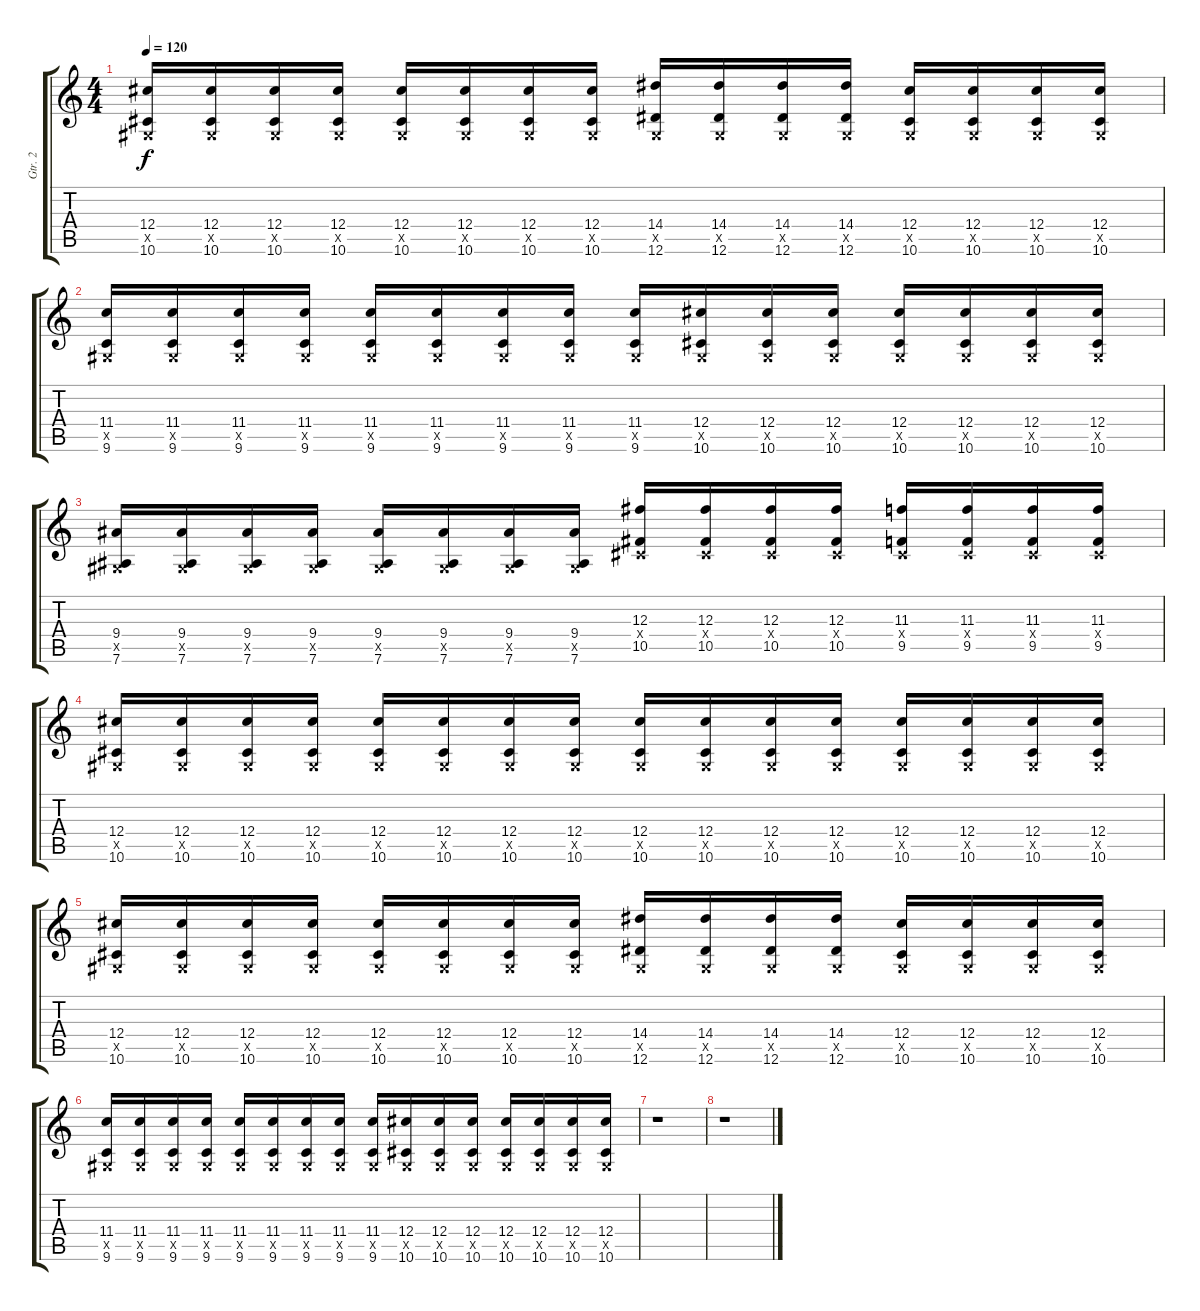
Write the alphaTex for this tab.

\track ("Gtr. 2" "Gtr. 2") {instrument distortionguitar}
\staff {score tabs}
\tuning (Eb4 Bb3 Gb3 Db3 Ab2 Eb2) {hide}
\ts (4 4)
\tempo 120
\clef g2
\ks c
(12.4 0.5{x} 10.6).16{dy f} (12.4 0.5{x} 10.6).16 (12.4 0.5{x} 10.6).16 (12.4 0.5{x} 10.6).16 (12.4 0.5{x} 10.6).16 (12.4 0.5{x} 10.6).16 (12.4 0.5{x} 10.6).16 (12.4 0.5{x} 10.6).16 (14.4 0.5{x} 12.6).16 (14.4 0.5{x} 12.6).16 (14.4 0.5{x} 12.6).16 (14.4 0.5{x} 12.6).16 (12.4 0.5{x} 10.6).16 (12.4 0.5{x} 10.6).16 (12.4 0.5{x} 10.6).16 (12.4 0.5{x} 10.6).16 |
(11.4 0.5{x} 9.6).16 (11.4 0.5{x} 9.6).16 (11.4 0.5{x} 9.6).16 (11.4 0.5{x} 9.6).16 (11.4 0.5{x} 9.6).16 (11.4 0.5{x} 9.6).16 (11.4 0.5{x} 9.6).16 (11.4 0.5{x} 9.6).16 (11.4 0.5{x} 9.6).16 (12.4 0.5{x} 10.6).16 (12.4 0.5{x} 10.6).16 (12.4 0.5{x} 10.6).16 (12.4 0.5{x} 10.6).16 (12.4 0.5{x} 10.6).16 (12.4 0.5{x} 10.6).16 (12.4 0.5{x} 10.6).16 |
(9.4 0.5{x} 7.6).16 (9.4 0.5{x} 7.6).16 (9.4 0.5{x} 7.6).16 (9.4 0.5{x} 7.6).16 (9.4 0.5{x} 7.6).16 (9.4 0.5{x} 7.6).16 (9.4 0.5{x} 7.6).16 (9.4 0.5{x} 7.6).16 (12.3 0.4{x} 10.5).16 (12.3 0.4{x} 10.5).16 (12.3 0.4{x} 10.5).16 (12.3 0.4{x} 10.5).16 (11.3 0.4{x} 9.5).16 (11.3 0.4{x} 9.5).16 (11.3 0.4{x} 9.5).16 (11.3 0.4{x} 9.5).16 |
(12.4 0.5{x} 10.6).16 (12.4 0.5{x} 10.6).16 (12.4 0.5{x} 10.6).16 (12.4 0.5{x} 10.6).16 (12.4 0.5{x} 10.6).16 (12.4 0.5{x} 10.6).16 (12.4 0.5{x} 10.6).16 (12.4 0.5{x} 10.6).16 (12.4 0.5{x} 10.6).16 (12.4 0.5{x} 10.6).16 (12.4 0.5{x} 10.6).16 (12.4 0.5{x} 10.6).16 (12.4 0.5{x} 10.6).16 (12.4 0.5{x} 10.6).16 (12.4 0.5{x} 10.6).16 (12.4 0.5{x} 10.6).16 |
(12.4 0.5{x} 10.6).16 (12.4 0.5{x} 10.6).16 (12.4 0.5{x} 10.6).16 (12.4 0.5{x} 10.6).16 (12.4 0.5{x} 10.6).16 (12.4 0.5{x} 10.6).16 (12.4 0.5{x} 10.6).16 (12.4 0.5{x} 10.6).16 (14.4 0.5{x} 12.6).16 (14.4 0.5{x} 12.6).16 (14.4 0.5{x} 12.6).16 (14.4 0.5{x} 12.6).16 (12.4 0.5{x} 10.6).16 (12.4 0.5{x} 10.6).16 (12.4 0.5{x} 10.6).16 (12.4 0.5{x} 10.6).16 |
(11.4 0.5{x} 9.6).16 (11.4 0.5{x} 9.6).16 (11.4 0.5{x} 9.6).16 (11.4 0.5{x} 9.6).16 (11.4 0.5{x} 9.6).16 (11.4 0.5{x} 9.6).16 (11.4 0.5{x} 9.6).16 (11.4 0.5{x} 9.6).16 (11.4 0.5{x} 9.6).16 (12.4 0.5{x} 10.6).16 (12.4 0.5{x} 10.6).16 (12.4 0.5{x} 10.6).16 (12.4 0.5{x} 10.6).16 (12.4 0.5{x} 10.6).16 (12.4 0.5{x} 10.6).16 (12.4 0.5{x} 10.6).16 |
r.1 |
r.1
